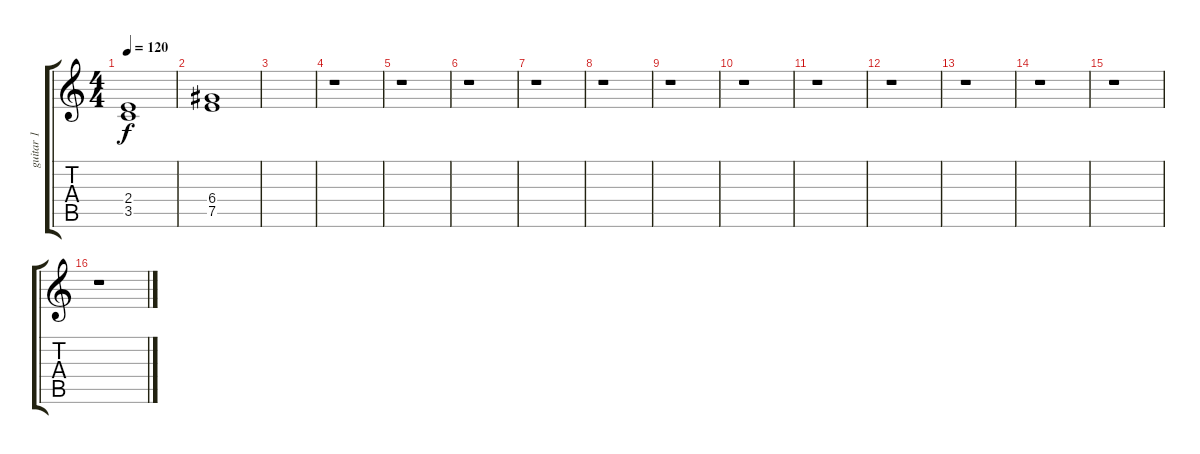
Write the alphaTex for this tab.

\track ("guitar 1" "guitar 1") {instrument acousticguitarsteel}
\staff {score tabs}
\tuning (E4 B3 G3 D3 A2 E2) {hide}
\ts (4 4)
\tempo 120
\clef g2
\ks c
(2.4 3.5).1{dy f} |
(6.4 7.5).1 |
|
r.1 |
r.1 |
r.1 |
r.1 |
r.1 |
r.1 |
r.1 |
r.1 |
r.1 |
r.1 |
r.1 |
r.1 |
r.1
